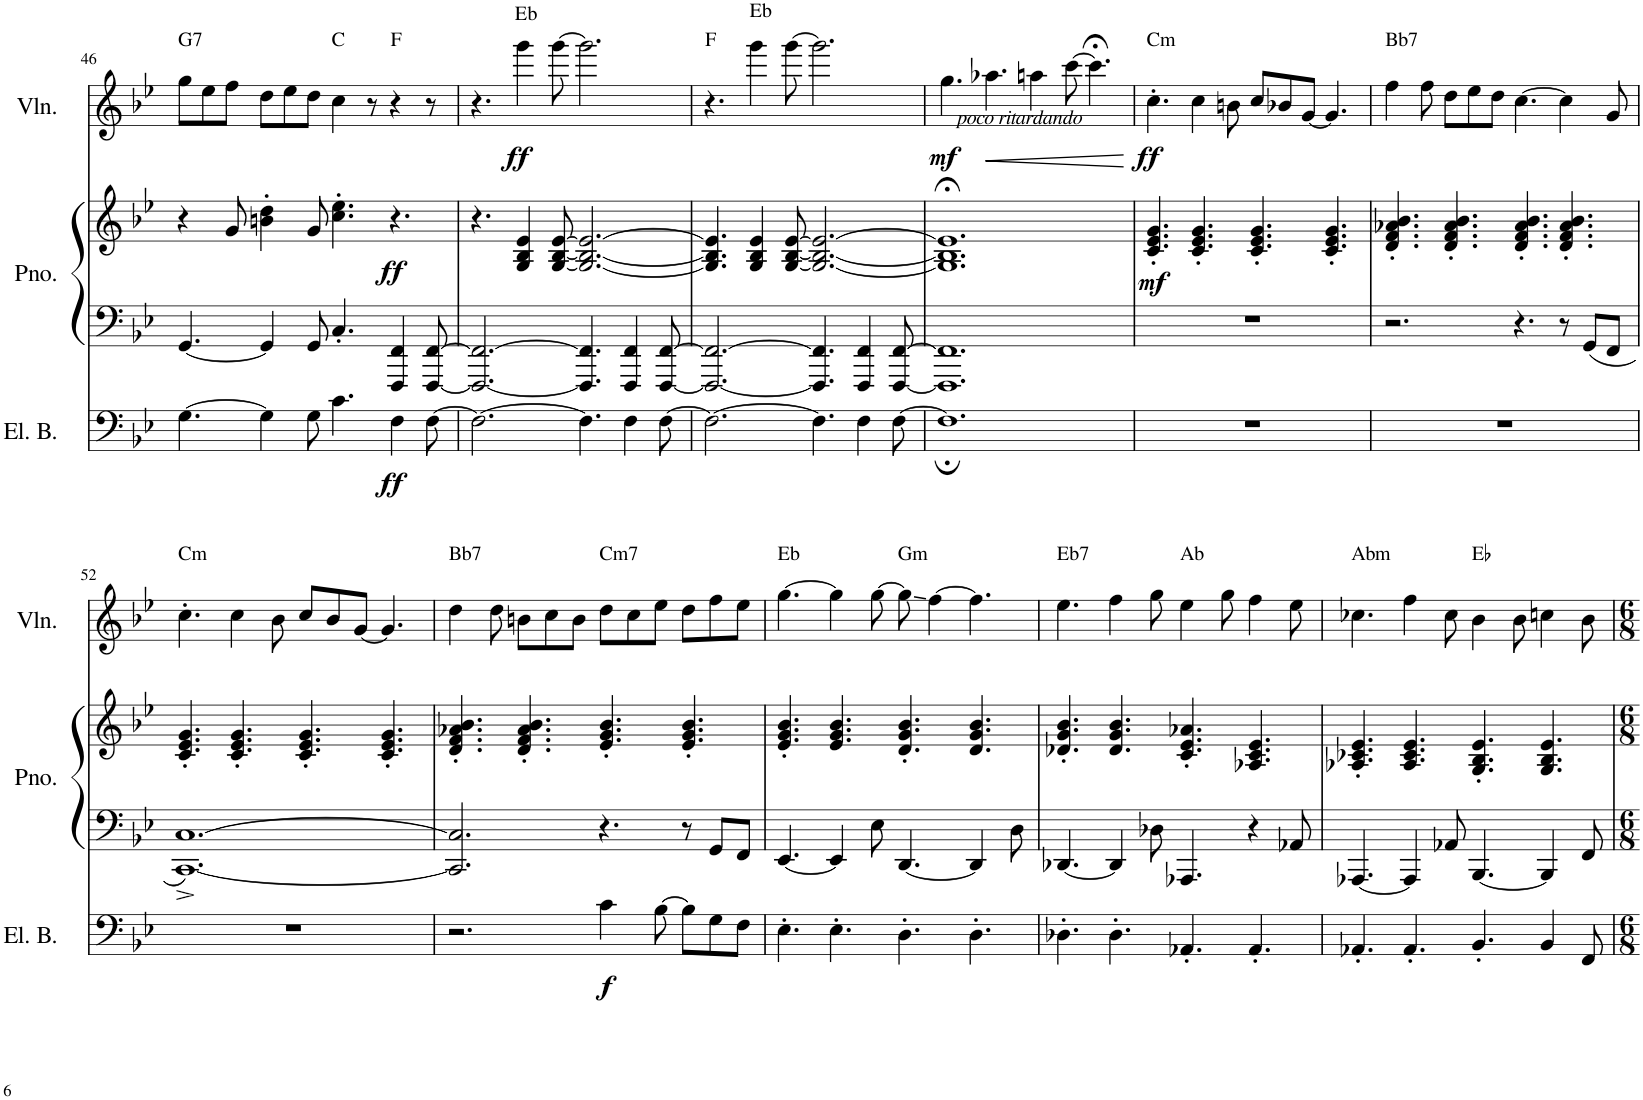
**kern	**dynam	**kern	**kern	**dynam	**kern	**dynam
*part3	*part3	*part2	*part2	*part2	*part1	*part1
*staff4	*staff4	*staff3	*staff2	*staff2/3	*staff1	*staff1
*I"Electric Bass	*	*I"Piano	*	*	*I"Violin	*
*I'El. B.	*	*I'Pno.	*	*	*I'Vln.	*
!!LO:PB:g=z
*clefF4	*	*clefF4	*clefG2	*	*clefG2	*
*Trd7c12	*	*	*	*	*	*
*k[b-e-]	*	*k[b-e-]	*k[b-e-]	*	*k[b-e-]	*
*M12/8	*	*M12/8	*M12/8	*	*M12/8	*
=46	=46	=46	=46	=46	=46	=46
!	!	!	!	!	!LO:TX:a:t=G7	!
[4.G\	.	[4.GG/	4r	.	8gg\L	.
.	.	.	.	.	8ee-\	.
.	.	.	8g/	.	8ff\J	.
4G\]	.	4GG/]	4bn\' 4dd\'	.	8dd\L	.
.	.	.	.	.	8ee-\	.
8G\	.	8GG/	8g/	.	8dd\J	.
!	!	!	!	!	!LO:TX:a:t=C	!
4.c\	.	4.C'/	4.cc\' 4.ee-\'	.	4cc\	.
.	.	.	.	.	8r	.
!	!	!	!	!	!LO:TX:a:t=F	!
!	!LO:DY:b	!	!	!LO:DY:b	!	!
4F\	ff	4FFF/ 4FF/	4.r	ff	4r	.
[8F\	.	[8FFF/ [8FF/	.	.	8r	.
=47	=47	=47	=47	=47	=47	=47
2.F\_	.	2.FFF/_ 2.FF/_	4.r	.	4.r	.
!	!	!	!	!	!LO:TX:a:t=Eb	!
!	!	!	!	!	!	!LO:DY:b
.	.	.	4G/ 4B-/ 4e-/	.	4ggg\	ff
.	.	.	[8G/ [8B-/ [8e-/	.	[8ggg\	.
4.F\]	.	4.FFF/] 4.FF/]	2.G/_ 2.B-/_ 2.e-/_	.	2.ggg\]	.
4F\	.	4FFF/ 4FF/	.	.	.	.
[8F\	.	[8FFF/ [8FF/	.	.	.	.
=48	=48	=48	=48	=48	=48	=48
!	!	!	!	!	!LO:TX:a:t=F	!
2.F\_	.	2.FFF/_ 2.FF/_	4.G/] 4.B-/] 4.e-/]	.	4.r	.
!	!	!	!	!	!LO:TX:a:t=Eb	!
.	.	.	4G/ 4B-/ 4e-/	.	4ggg\	.
.	.	.	[8G/ [8B-/ [8e-/	.	[8ggg\	.
4.F\]	.	4.FFF/] 4.FF/]	2.G/_ 2.B-/_ 2.e-/_	.	2.ggg\]	.
4F\	.	4FFF/ 4FF/	.	.	.	.
[8F\	.	[8FFF/ [8FF/	.	.	.	.
=49	=49	=49	=49	=49	=49	=49
!	!	!	!	!	!LO:TX:a:i:t=poco ritardando	!
!	!	!	!	!	!	!LO:DY:b
1.F;]	.	1.FFF] 1.FF]	1.G];< 1.B-];< 1.e-];<	.	4.gg\	mf
!	!	!	!	!	!	!LO:HP:b
.	.	.	.	.	4.aa-X\	<
.	.	.	.	.	4aan\	.
.	.	.	.	.	[8ccc\	.
.	.	.	.	.	4.ccc;<\]	.
.	.	.	.	.	.	[
=50	=50	=50	=50	=50	=50	=50
!	!	!	!	!	!LO:TX:a:t=Cm	!
!	!	!	!	!LO:DY:b	!	!LO:DY:b
1.r	.	1.r	4.c/' 4.e-/' 4.g/'	mf	4.cc'\	ff
.	.	.	4.c/' 4.e-/' 4.g/'	.	4cc\	.
.	.	.	.	.	8bn\	.
.	.	.	4.c/' 4.e-/' 4.g/'	.	8cc/L	.
.	.	.	.	.	8b-X/	.
.	.	.	.	.	[8g/J	.
.	.	.	4.c/' 4.e-/' 4.g/'	.	4.g/]	.
=51	=51	=51	=51	=51	=51	=51
!	!	!	!	!	!LO:TX:a:t=Bb7	!
1.r	.	2.r	4.d/' 4.f/' 4.a-X/' 4.b-/'	.	4ff\	.
.	.	.	.	.	8ff\	.
.	.	.	4.d/' 4.f/' 4.a-/' 4.b-/'	.	8dd\L	.
.	.	.	.	.	8ee-\	.
.	.	.	.	.	8dd\J	.
.	.	4.r	4.d/' 4.f/' 4.a-/' 4.b-/'	.	[4.cc\	.
.	.	8r	4.d/' 4.f/' 4.a-/' 4.b-/'	.	4cc\]	.
.	.	8GG/L	.	.	.	.
.	.	8FF/J	.	.	8g/	.
!!LO:LB:g=z
=52	=52	=52	=52	=52	=52	=52
!	!	!	!	!	!LO:TX:a:t=Cm	!
1.r	.	[1.CC^ [1.C^	4.c/' 4.e-/' 4.g/'	.	4.cc'\	.
.	.	.	4.c/' 4.e-/' 4.g/'	.	4cc\	.
.	.	.	.	.	8b-\	.
.	.	.	4.c/' 4.e-/' 4.g/'	.	8cc/L	.
.	.	.	.	.	8b-/	.
.	.	.	.	.	[8g/J	.
.	.	.	4.c/' 4.e-/' 4.g/'	.	4.g/]	.
=53	=53	=53	=53	=53	=53	=53
!	!	!	!	!	!LO:TX:a:t=Bb7	!
2.r	.	2.CC/] 2.C/]	4.d/' 4.f/' 4.a-X/' 4.b-/'	.	4dd\	.
.	.	.	.	.	8dd\	.
.	.	.	4.d/' 4.f/' 4.a-/' 4.b-/'	.	8bn\L	.
.	.	.	.	.	8cc\	.
.	.	.	.	.	8b\J	.
!	!	!	!	!	!LO:TX:a:t=Cm7	!
!	!LO:DY:b	!	!	!	!	!
4c\	f	4.r	4.e-/' 4.g/' 4.b-/'	.	8dd\L	.
.	.	.	.	.	8cc\	.
[8B-\	.	.	.	.	8ee-\J	.
8B-\L]	.	8r	4.e-/' 4.g/' 4.b-/'	.	8dd\L	.
8G\	.	8GG/L	.	.	8ff\	.
8F\J	.	8FF/J	.	.	8ee-\J	.
=54	=54	=54	=54	=54	=54	=54
!	!	!	!	!	!LO:TX:a:t=Eb	!
4.E-'\	.	[4.EE-/	4.e-/' 4.g/' 4.b-/'	.	[4.gg\	.
4.E-'\	.	4EE-/]	4.e-/ 4.g/ 4.b-/	.	4gg\]	.
.	.	8E-\	.	.	[8gg\	.
!	!	!	!	!	!LO:TX:a:t=Gm	!
4.D'\	.	[4.DD/	4.d/' 4.g/' 4.b-/'	.	8gg\]	.
.	.	.	.	.	[4ff\	.
4.D'\	.	4DD/]	4.d/ 4.g/ 4.b-/	.	4.ff\]	.
.	.	8D\	.	.	.	.
=55	=55	=55	=55	=55	=55	=55
!	!	!	!	!	!LO:TX:a:t=Eb7	!
4.D-X'\	.	[4.DD-X/	4.d-X/' 4.g/' 4.b-/'	.	4.ee-\	.
4.D-'\	.	4DD-/]	4.d-/ 4.g/ 4.b-/	.	4ff\	.
.	.	8D-X\	.	.	8gg\	.
!	!	!	!	!	!LO:TX:a:t=Ab	!
4.AA-X'/	.	4.AAA-X/	4.c/' 4.e-/' 4.a-X/'	.	4ee-\	.
.	.	.	.	.	8gg\	.
4.AA-'/	.	4r	4.A-X/ 4.c/ 4.e-/	.	4ff\	.
.	.	8AA-X/	.	.	8ee-\	.
=56	=56	=56	=56	=56	=56	=56
!	!	!	!	!	!LO:TX:a:t=Abm	!
4.AA-X'/	.	[4.AAA-X/	4.A-X/' 4.c-X/' 4.e-/'	.	4.cc-X\	.
4.AA-'/	.	4AAA-/]	4.A-/ 4.c-/ 4.e-/	.	4ff\	.
.	.	8AA-X/	.	.	8cc-\	.
!	!	!	!	!	!LO:TX:a:t=E♭	!
4.BB-'/	.	[4.BBB-/	4.G/' 4.B-/' 4.e-/'	.	4b-\	.
.	.	.	.	.	8b-\	.
4BB-/	.	4BBB-/]	4.G/ 4.B-/ 4.e-/	.	4ccn\	.
8FF/	.	8FF/	.	.	8b-\	.
=	=	=	=	=	=	=
*-	*-	*-	*-	*-	*-	*-
